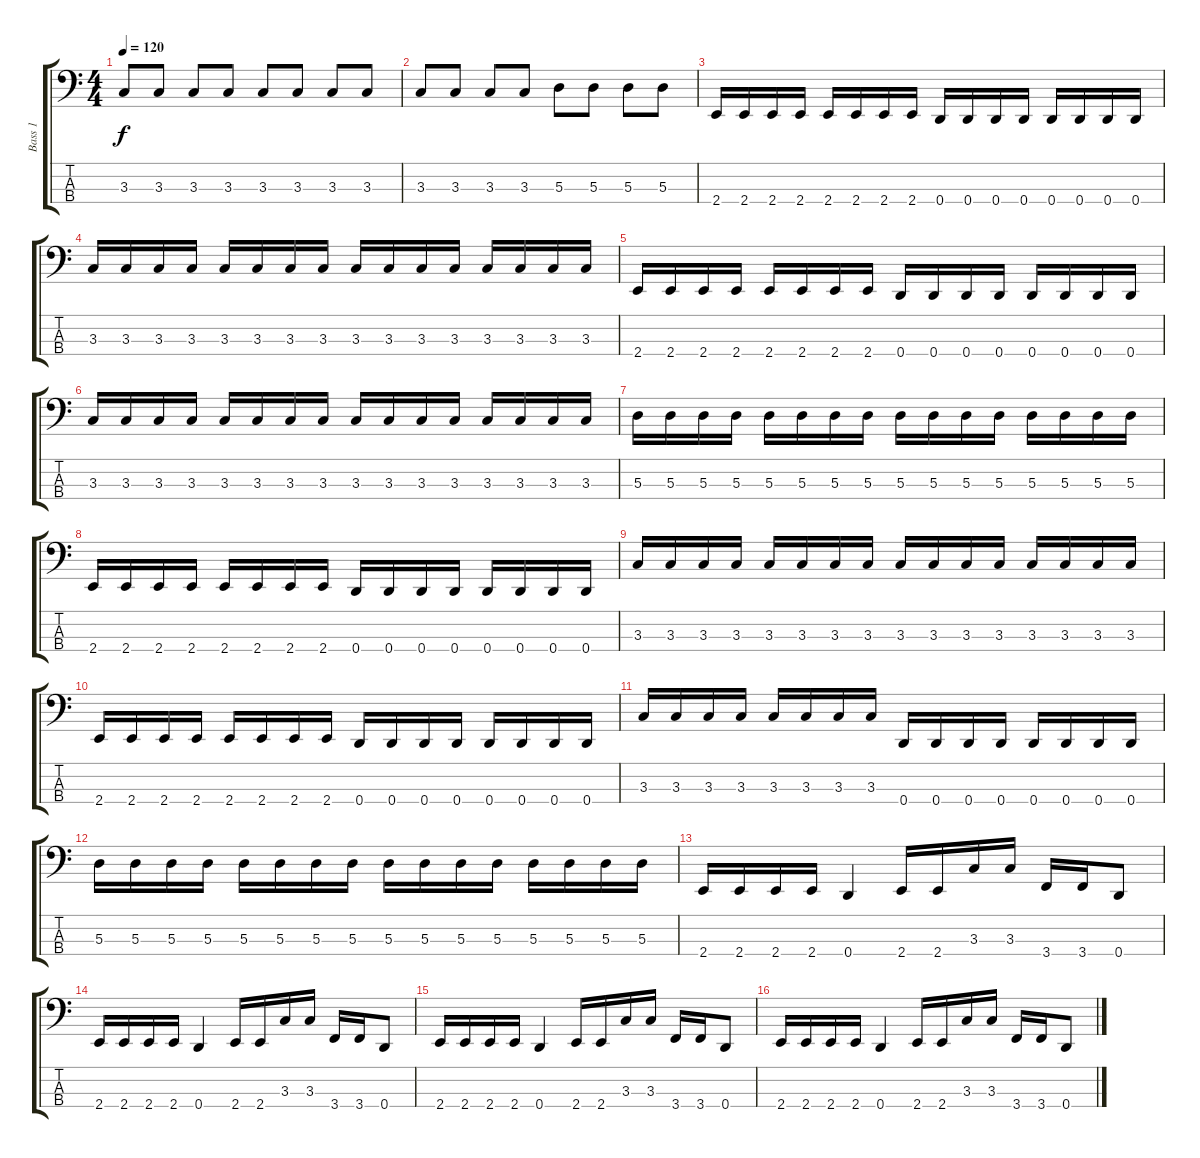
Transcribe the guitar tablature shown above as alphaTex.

\track ("Bass 1" "Bass 1") {instrument electricbassfinger}
\staff {score tabs}
\tuning (G2 D2 A1 D1) {hide}
\ts (4 4)
\tempo 120
\clef f4
\ks c
3.3.8{dy f} 3.3.8 3.3.8 3.3.8 3.3.8 3.3.8 3.3.8 3.3.8 |
3.3.8 3.3.8 3.3.8 3.3.8 5.3.8 5.3.8 5.3.8 5.3.8 |
2.4.16 2.4.16 2.4.16 2.4.16 2.4.16 2.4.16 2.4.16 2.4.16 0.4.16 0.4.16 0.4.16 0.4.16 0.4.16 0.4.16 0.4.16 0.4.16 |
3.3.16 3.3.16 3.3.16 3.3.16 3.3.16 3.3.16 3.3.16 3.3.16 3.3.16 3.3.16 3.3.16 3.3.16 3.3.16 3.3.16 3.3.16 3.3.16 |
2.4.16 2.4.16 2.4.16 2.4.16 2.4.16 2.4.16 2.4.16 2.4.16 0.4.16 0.4.16 0.4.16 0.4.16 0.4.16 0.4.16 0.4.16 0.4.16 |
3.3.16 3.3.16 3.3.16 3.3.16 3.3.16 3.3.16 3.3.16 3.3.16 3.3.16 3.3.16 3.3.16 3.3.16 3.3.16 3.3.16 3.3.16 3.3.16 |
5.3.16 5.3.16 5.3.16 5.3.16 5.3.16 5.3.16 5.3.16 5.3.16 5.3.16 5.3.16 5.3.16 5.3.16 5.3.16 5.3.16 5.3.16 5.3.16 |
2.4.16 2.4.16 2.4.16 2.4.16 2.4.16 2.4.16 2.4.16 2.4.16 0.4.16 0.4.16 0.4.16 0.4.16 0.4.16 0.4.16 0.4.16 0.4.16 |
3.3.16 3.3.16 3.3.16 3.3.16 3.3.16 3.3.16 3.3.16 3.3.16 3.3.16 3.3.16 3.3.16 3.3.16 3.3.16 3.3.16 3.3.16 3.3.16 |
2.4.16 2.4.16 2.4.16 2.4.16 2.4.16 2.4.16 2.4.16 2.4.16 0.4.16 0.4.16 0.4.16 0.4.16 0.4.16 0.4.16 0.4.16 0.4.16 |
3.3.16 3.3.16 3.3.16 3.3.16 3.3.16 3.3.16 3.3.16 3.3.16 0.4.16 0.4.16 0.4.16 0.4.16 0.4.16 0.4.16 0.4.16 0.4.16 |
5.3.16 5.3.16 5.3.16 5.3.16 5.3.16 5.3.16 5.3.16 5.3.16 5.3.16 5.3.16 5.3.16 5.3.16 5.3.16 5.3.16 5.3.16 5.3.16 |
2.4.16{volume 12} 2.4.16 2.4.16 2.4.16 0.4.4 2.4.16 2.4.16 3.3.16 3.3.16 3.4.16 3.4.16 0.4.8 |
2.4.16 2.4.16 2.4.16 2.4.16 0.4.4 2.4.16 2.4.16 3.3.16 3.3.16 3.4.16 3.4.16 0.4.8 |
2.4.16 2.4.16 2.4.16 2.4.16 0.4.4 2.4.16 2.4.16 3.3.16 3.3.16 3.4.16 3.4.16 0.4.8 |
2.4.16 2.4.16 2.4.16 2.4.16 0.4.4 2.4.16 2.4.16 3.3.16 3.3.16 3.4.16 3.4.16 0.4.8
